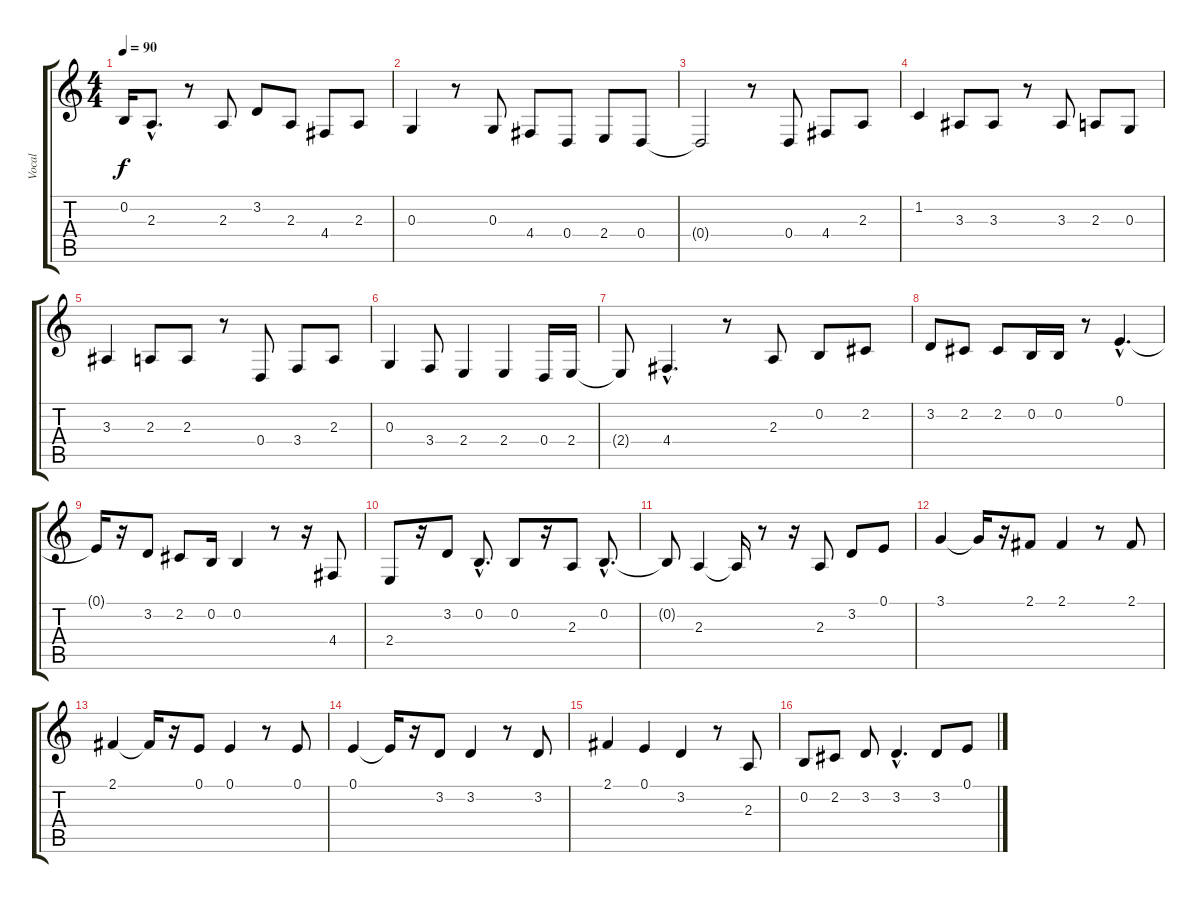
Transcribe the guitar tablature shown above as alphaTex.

\track ("Vocal" "Vocal") {instrument musicbox}
\staff {score tabs}
\tuning (E4 B3 G3 D3 A2 E2) {hide}
\ts (4 4)
\tempo 90
\clef g2
\ks c
0.2.16{dy f} 2.3{hac}.8{d} r.8 2.3.8 3.2.8 2.3.8 4.4.8 2.3.8 |
0.3.4 r.8 0.3.8 4.4.8 0.4.8 2.4.8 0.4.8 |
0.4{t}.2 r.8 0.4.8 4.4.8 2.3.8 |
1.2.4 3.3.8 3.3.8 r.8 3.3.8 2.3.8 0.3.8 |
3.3.4 2.3.8 2.3.8 r.8 0.4.8 3.4.8 2.3.8 |
0.3.4 3.4.8 2.4.4 2.4.4 0.4.16 2.4.16 |
2.4{t}.8 4.4{hac}.4{d} r.8 2.3.8 0.2.8 2.2.8 |
3.2.8 2.2.8 2.2.8 0.2.16 0.2.16 r.8 0.1{hac}.4{d} |
0.1{t}.16 r.16 3.2.8 2.2.8 0.2.16 0.2.4 r.8 r.16 4.4.8 |
2.4.8 r.16 3.2.8 0.2{hac}.8{d} 0.2.8 r.16 2.3.8 0.2{hac}.8{d} |
0.2{t}.8 2.3.4 2.3{t}.16 r.8 r.16 2.3.8 3.2.8 0.1.8 |
3.1.4 3.1{t}.16 r.16 2.1.8 2.1.4 r.8 2.1.8 |
2.1.4 2.1{t}.16 r.16 0.1.8 0.1.4 r.8 0.1.8 |
0.1.4 0.1{t}.16 r.16 3.2.8 3.2.4 r.8 3.2.8 |
2.1.4 0.1.4 3.2.4 r.8 2.3.8 |
0.2.8 2.2.8 3.2.8 3.2{hac}.4{d} 3.2.8 0.1.8
